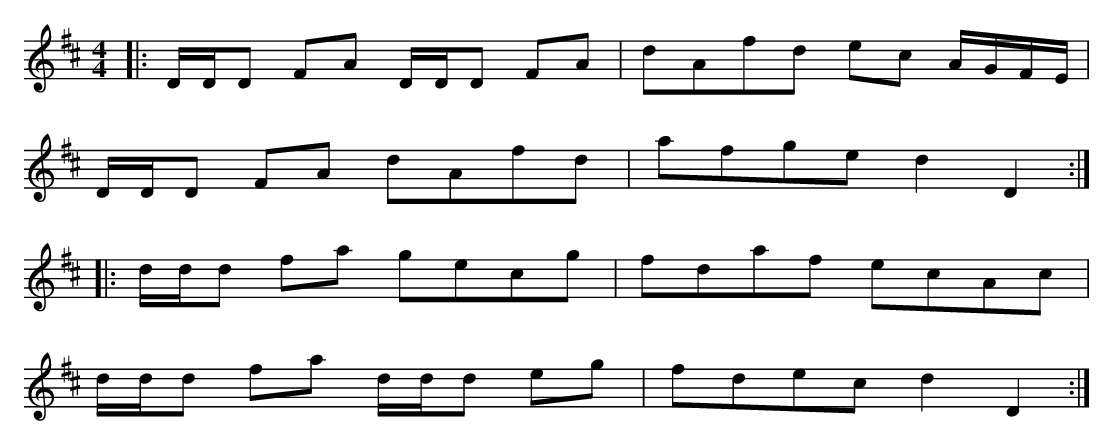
X:1
M:4/4
K:D
|:D/D/D FA D/D/D FA|dAfd ec A/G/F/E/|
D/D/D FA dAfd|afge d2 D2:|
|:d/d/d fa gecg|fdaf ecAc|
d/d/d fa d/d/d eg|fdec d2 D2:|
